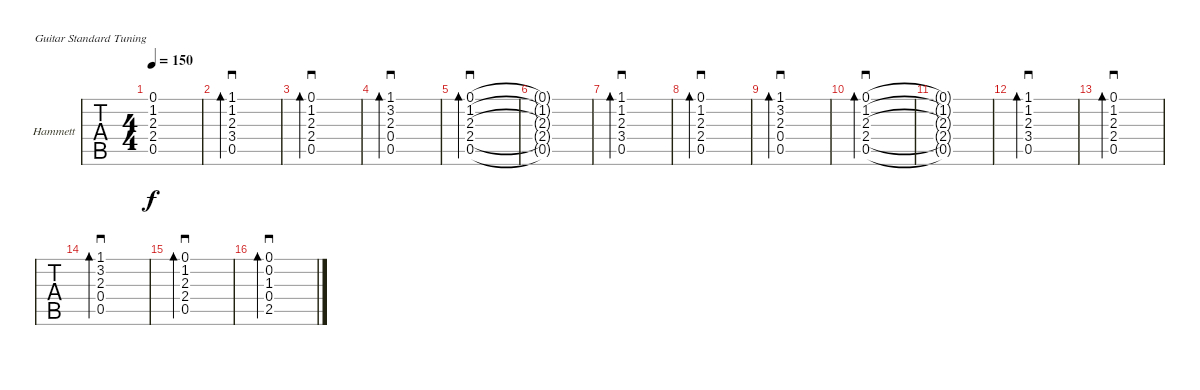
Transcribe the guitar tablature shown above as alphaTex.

\bracketExtendMode groupsimilarinstruments
\firstSystemTrackNameOrientation horizontal
\otherSystemsTrackNameOrientation horizontal
\track ("Guitar 2" "Hammett") {instrument overdrivenguitar}
\staff {tabs}
\tuning (E4 B3 G3 D3 A2 E2)
\ts (4 4)
\tempo 150
\clef g2
\ks c
(0.1{t} 1.2{t} 2.3{t} 2.4{t} 0.5{t}).1{dy f} |
(1.1 1.2 2.3 3.4 0.5).1{sd bd 240} |
(0.1 1.2 2.3 2.4 0.5).1{sd bd 240} |
(1.1 3.2 2.3 0.4 0.5).1{sd bd 240} |
(0.1 1.2 2.3 2.4 0.5).1{sd bd 240} |
(0.1{t} 1.2{t} 2.3{t} 2.4{t} 0.5{t}).1 |
(1.1 1.2 2.3 3.4 0.5).1{sd bd 240} |
(0.1 1.2 2.3 2.4 0.5).1{sd bd 240} |
(1.1 3.2 2.3 0.4 0.5).1{sd bd 240} |
(0.1 1.2 2.3 2.4 0.5).1{sd bd 240} |
(0.1{t} 1.2{t} 2.3{t} 2.4{t} 0.5{t}).1 |
(1.1 1.2 2.3 3.4 0.5).1{sd bd 240} |
(0.1 1.2 2.3 2.4 0.5).1{sd bd 240} |
(1.1 3.2 2.3 0.4 0.5).1{sd bd 240} |
(0.1 1.2 2.3 2.4 0.5).1{sd bd 240} |
(0.1 0.2 1.3 0.4 2.5).1{sd bd 240}
